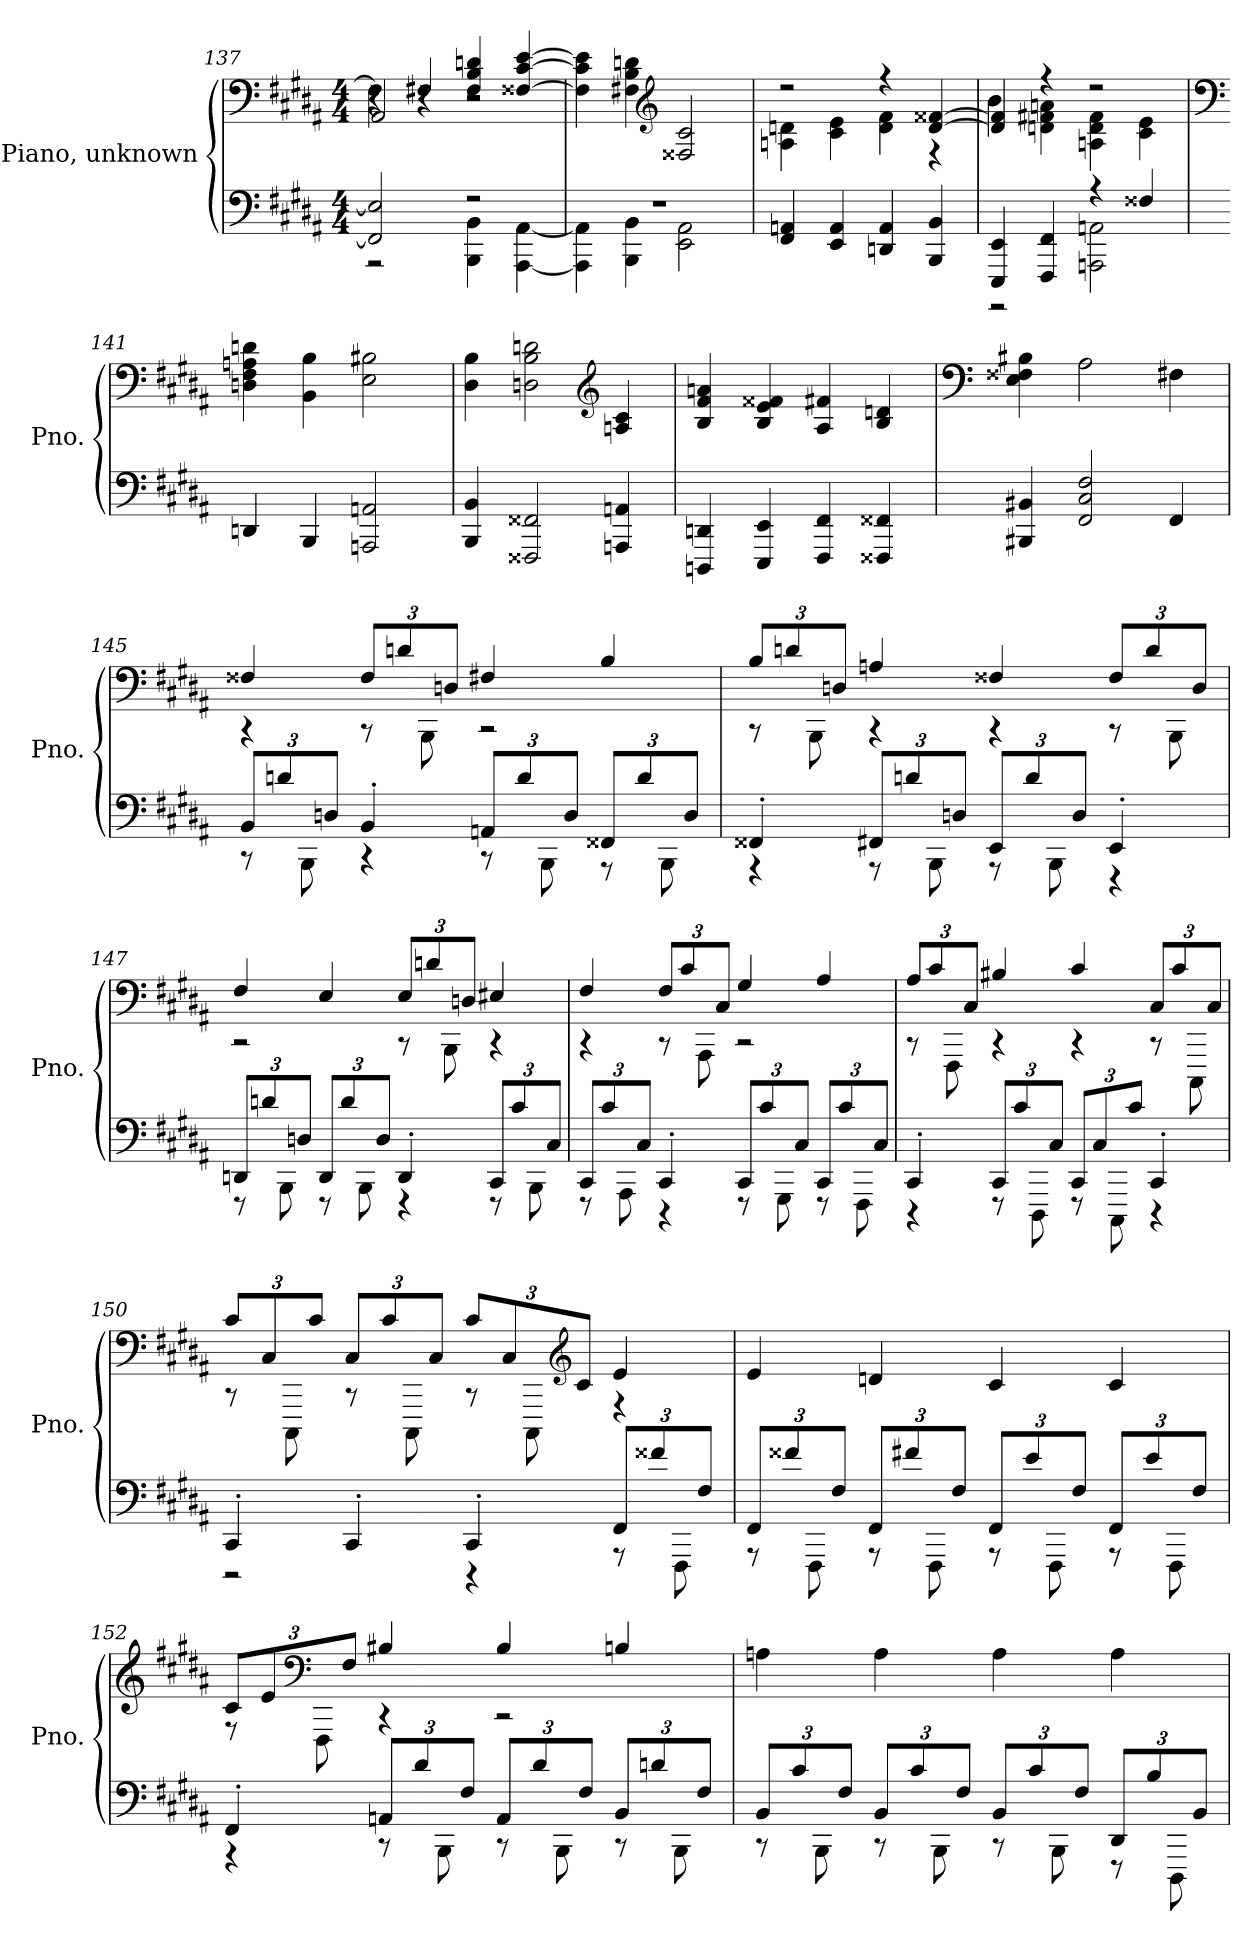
**kern	**kern
*part1	*part1
*staff2	*staff1
*I"Piano, unknown	*
*I'Pno.	*
!!LO:LB:g=z
*clefF4	*clefF4
*k[f#c#g#d#a#]	*k[f#c#g#d#a#]
*M4/4	*M4/4
=137	=137
*^	*^
*	*	*	*^
2FF#/] 2E/]	2r	4r	4F##\]	2AA#/
.	.	4F#X/	4r	.
2r	4BBB\ 4BB\	4F#/ 4B/ 4dn/	2r	2r
.	[4AAA#\ [4AA#\	[4F##X/ [4c#/ [4e/	.	.
*	*	*v	*v	*v
=138	=138	=138
1r	4AAA#\] 4AA#\]	4F##\] 4c#\] 4e\]
.	4BBB\ 4BB\	4F#X\ 4B\ 4dn\
*	*	*clefG2
.	2EE\ 2AA#\	2F##X/ 2c#/
*v	*v	*
=139	=139
*	*^
4FF#/ 4AAn/	2r	4An\ 4dn\
4EE/ 4AA/	.	4c#\ 4e\
4DDn/ 4AA/	4r	4d\ 4f#\
4BBB/ 4BB/	[4d/ [4f##X/	4r
=140	=140	=140
*^	*	*
4EEE/ 4EE/	2r	4d/] 4f##/]	4b\
4FFF#/ 4FF#/	.	4r	4dn\ 4f#X\ 4an\
4r	2AAAn\ 2AAn\	2r	4An\ 4d\ 4f#\
4F##X/	.	.	4c#\ 4e\
*v	*v	*	*
*	*v	*v
=141	=141
*	*clefF4
4DDn/	4Dn\ 4F#\ 4An\ 4dn\
4BBB/	4BB\ 4B\
2AAAn/ 2AAn/	2E\ 2B#X\
!!LO:PB:g=z
=142	=142
4BBB/ 4BB/	4D#\ 4B\
2FFF##X/ 2FF##X/	2Dn\ 2B\ 2dn\
*	*clefG2
4AAAn/ 4AAn/	4An/ 4c#/
=143	=143
4DDDn/ 4DDn/	4B/ 4f#/ 4an/
4EEE/ 4EE/	4B/ 4e/ 4f##X/
4FFF#/ 4FF#/	4A#/ 4f#X/
4FFF##X/ 4FF##X/	4B/ 4dn/
=144	=144
*	*clefF4
4BBB#X/ 4BB#X/	4E\ 4F##X\ 4B#X\
2FF#/ 2C#/ 2F#/	2A#\
4FF#/	4F#X\
!!LO:LB:g=z
=145	=145
*Xbrackettup	*
*^	*^
12BB/L	8r	4F##X/	4r
12dn/	.	.	.
.	8BBB\	.	.
12Dn/J	.	.	.
*	*	*Xbrackettup	*
4BB'/	4r	12F##/L	8r
.	.	12dn/	.
.	.	.	8BBB\
.	.	12Dn/J	.
12AAn/L	8r	4F#X/	2r
12d/	.	.	.
.	8BBB\	.	.
12D/J	.	.	.
12FF##X/L	8r	4B/	.
12d/	.	.	.
.	8BBB\	.	.
12D/J	.	.	.
=146	=146	=146	=146
4FF##X'/	4r	12B/L	8r
.	.	12dn/	.
.	.	.	8BBB\
.	.	12Dn/J	.
12FF#X/L	8r	4An/	4r
12dn/	.	.	.
.	8BBB\	.	.
12Dn/J	.	.	.
12EE/L	8r	4F##X/	4r
12d/	.	.	.
.	8BBB\	.	.
12D/J	.	.	.
4EE'/	4r	12F##/L	8r
.	.	12d/	.
.	.	.	8BBB\
.	.	12D/J	.
!!LO:LB:g=z	!!
=147	=147	=147	=147
12DDn/L	8r	4F#/	2r
12dn/	.	.	.
.	8BBB\	.	.
12Dn/J	.	.	.
12DD/L	8r	4E/	.
12d/	.	.	.
.	8BBB\	.	.
12D/J	.	.	.
4DD'/	4r	12E/L	8r
.	.	12dn/	.
.	.	.	8BBB\
.	.	12Dn/J	.
12CC#/L	8r	4E#X/	4r
12c#/	.	.	.
.	8BBB\	.	.
12C#/J	.	.	.
=148	=148	=148	=148
12CC#/L	8r	4F#/	4r
12c#/	.	.	.
.	8AAA#\	.	.
12C#/J	.	.	.
4CC#'/	4r	12F#/L	8r
.	.	12c#/	.
.	.	.	8AAA#\
.	.	12C#/J	.
12CC#/L	8r	4G#/	2r
12c#/	.	.	.
.	8GGG#\	.	.
12C#/J	.	.	.
12CC#/L	8r	4A#/	.
12c#/	.	.	.
.	8FFF#\	.	.
12C#/J	.	.	.
!!LO:LB:g=z	!!
=149	=149	=149	=149
4CC#'/	4r	12A#/L	8r
.	.	12c#/	.
.	.	.	8FFF#\
.	.	12C#/J	.
12CC#/L	8r	4B#X/	4r
12c#/	.	.	.
.	8DDD#\	.	.
12C#/J	.	.	.
12CC#/L	8r	4c#/	4r
12C#/	.	.	.
.	8CCC#\	.	.
12c#/J	.	.	.
4CC#'/	4r	12C#/L	8r
.	.	12c#/	.
.	.	.	8CCC#\
.	.	12C#/J	.
=150	=150	=150	=150
4CC#'/	2r	12c#/L	8r
.	.	12C#/	.
.	.	.	8CCC#\
.	.	12c#/J	.
4CC#'/	.	12C#/L	8r
.	.	12c#/	.
.	.	.	8CCC#\
.	.	12C#/J	.
4CC#'/	4r	12c#/L	8r
.	.	12C#/	.
.	.	.	8CCC#\
*	*	*clefG2	*
.	.	12c#/J	.
12FF#/L	8r	4e/	4r
12f##X/	.	.	.
.	8FFF#\	.	.
12F#/J	.	.	.
*	*	*v	*v
!!LO:LB:g=z
=151	=151	=151
12FF#/L	8r	4e/
12f##X/	.	.
.	8FFF#\	.
12F#/J	.	.
12FF#/L	8r	4dn/
12f#X/	.	.
.	8FFF#\	.
12F#/J	.	.
12FF#/L	8r	4c#/
12e/	.	.
.	8FFF#\	.
12F#/J	.	.
12FF#/L	8r	4c#/
12e/	.	.
.	8FFF#\	.
12F#/J	.	.
=152	=152	=152
*	*	*^
4FF#'/	4r	12c#/L	8r
.	.	12e/	.
*	*	*clefF4	*
.	.	.	8FFF#\
.	.	12F#/J	.
12AAn/L	8r	4B#X/	4r
12d#/	.	.	.
.	8BBB\	.	.
12F#/J	.	.	.
12AA/L	8r	4B#/	2r
12d#/	.	.	.
.	8BBB\	.	.
12F#/J	.	.	.
12BB/L	8r	4Bn/	.
12dn/	.	.	.
.	8BBB\	.	.
12F#/J	.	.	.
*	*	*v	*v
!!LO:LB:g=z
=153	=153	=153
12BB/L	8r	4An\
12c#/	.	.
.	8BBB\	.
12F#/J	.	.
12BB/L	8r	4A\
12c#/	.	.
.	8BBB\	.
12F#/J	.	.
12BB/L	8r	4A\
12c#/	.	.
.	8BBB\	.
12F#/J	.	.
12DD#/L	8r	4A\
12B/	.	.
.	8DDD#\	.
12BB/J	.	.
*v	*v	*
=	=
*-	*-
